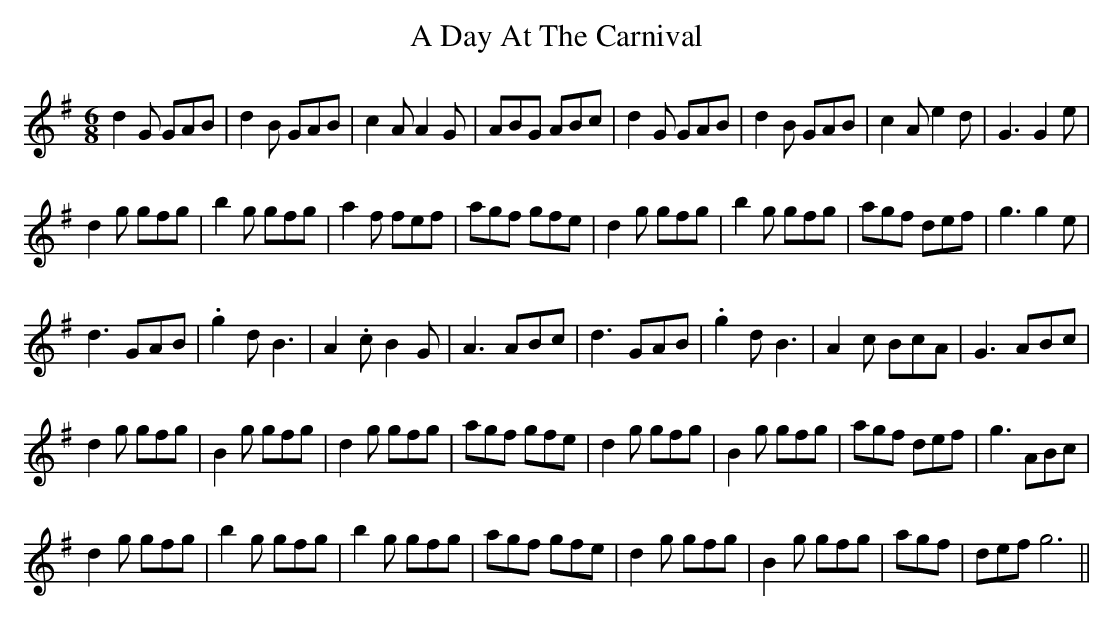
X:1
T: A Day At The Carnival
M: 6/8
L: 1/8
K: Gmaj
d2 G GAB|d2 B GAB|c2 A A2G|ABG ABc|d2G GAB|d2 B GAB|c2 A e2d|G3 G2 e|
d2 g gfg|b2 g gfg|a2 f fef|agf gfe|d2 g gfg|b2 g gfg|agf def| g3 g2e |
d3 GAB|.g2 d B3 | A2 .c B2G| A3 ABc|d3 GAB|.g2d B3|A2 c BcA| G3 ABc|
d2 g gfg|B2 g gfg|d2 g gfg|agf gfe|d2 g gfg|B2 g gfg|agf def| g3 ABc|
d2 g gfg|b2 g gfg|b2 g gfg|agf gfe|d2 g gfg|B2 g gfg|agf |def g6||
